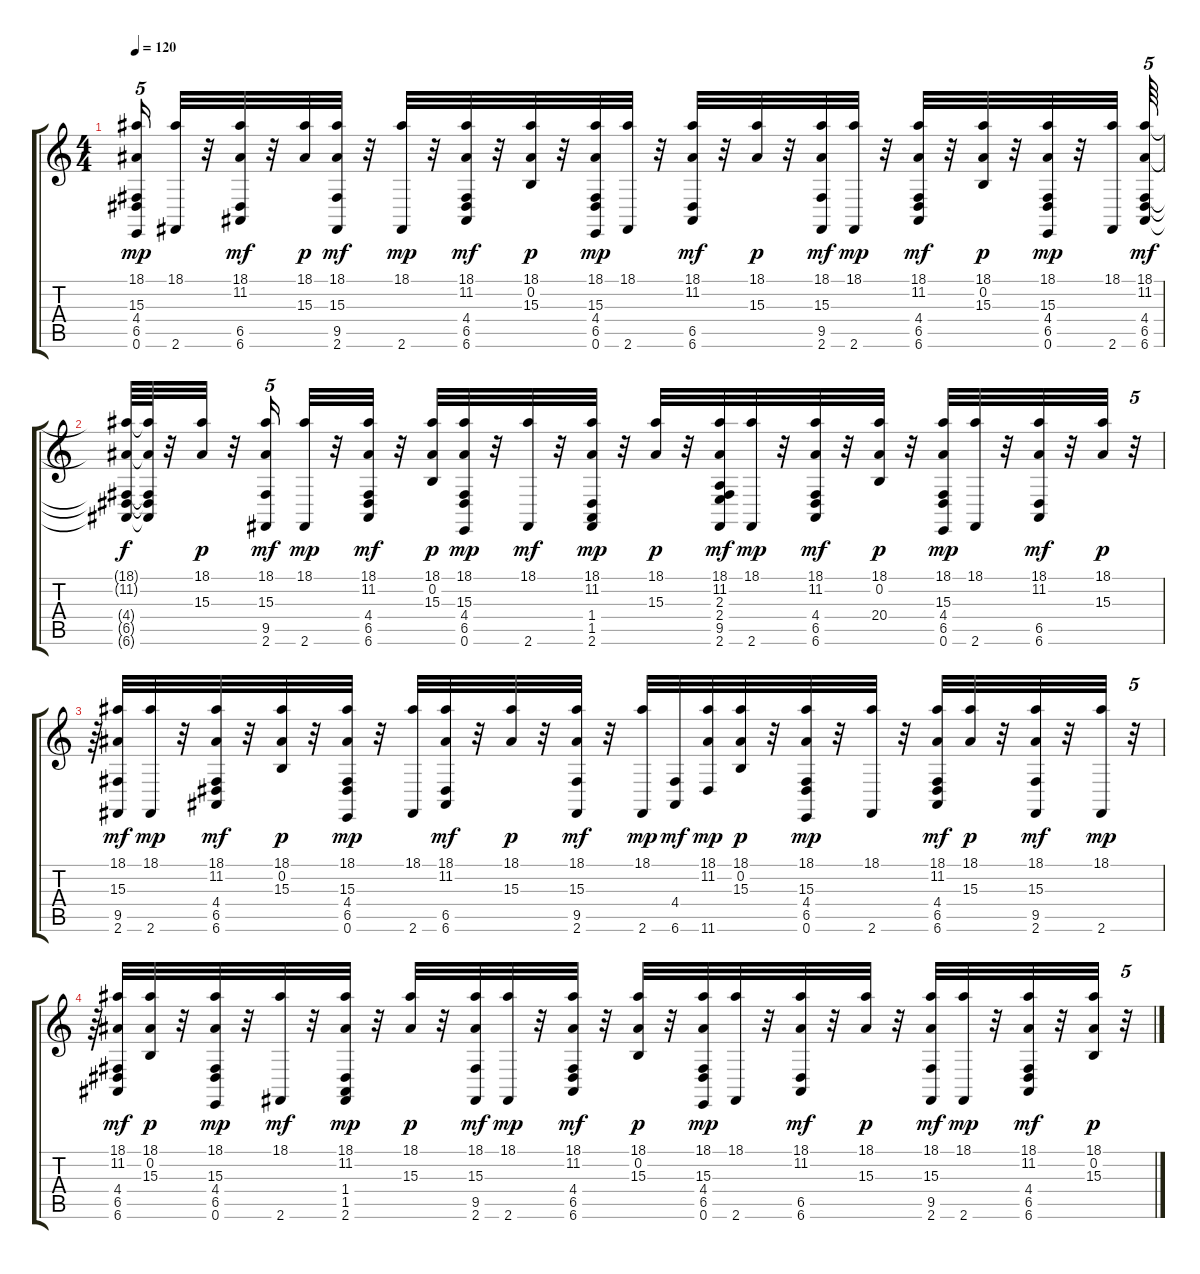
\track "" {instrument drawbarorgan}
\staff {score tabs}
\tuning (E4 B3 G3 D3 A2 E2) {hide}
\ts (4 4)
\tempo 120
\clef g2
\ks c
(18.1 15.3 4.4 6.5 0.6).16{tu (5 4) dy mp} (18.1 2.6).32 r.32 (18.1 11.2 6.5 6.6).32{dy mf} r.32 (18.1 15.3).32{dy p} (18.1 15.3 9.5 2.6).32{dy mf} r.32 (18.1 2.6).32{dy mp} r.32 (18.1 11.2 4.4 6.5 6.6).32{dy mf} r.32 (18.1 0.2 15.3).32{dy p} r.32 (18.1 15.3 4.4 6.5 0.6).32{dy mp} (18.1 2.6).32 r.32 (18.1 11.2 6.5 6.6).32{dy mf} r.32 (18.1 15.3).32{dy p} r.32 (18.1 15.3 9.5 2.6).32{dy mf} (18.1 2.6).32{dy mp} r.32 (18.1 11.2 4.4 6.5 6.6).32{dy mf} r.32 (18.1 0.2 15.3).32{dy p} r.32 (18.1 15.3 4.4 6.5 0.6).32{dy mp} r.32 (18.1 2.6).32 (18.1 11.2 4.4 6.5 6.6).64{tu (5 4) dy mf} |
(18.1{t} 11.2{t} 4.4{t} 6.5{t} 6.6{t}).64{dy f} (18.1{t} 11.2{t} 4.4{t} 6.5{t} 6.6{t}).64 r.32 (18.1 15.3).32{dy p} r.32 (18.1 15.3 9.5 2.6).16{tu (5 4) dy mf} (18.1 2.6).32{dy mp} r.32 (18.1 11.2 4.4 6.5 6.6).32{dy mf} r.32 (18.1 0.2 15.3).32{dy p} (18.1 15.3 4.4 6.5 0.6).32{dy mp} r.32 (18.1 2.6).32{dy mf} r.32 (18.1 11.2 1.4 1.5 2.6).32{dy mp} r.32 (18.1 15.3).32{dy p} r.32 (18.1 11.2 2.3 2.4 9.5 2.6).32{dy mf} (18.1 2.6).32{dy mp} r.32 (18.1 11.2 4.4 6.5 6.6).32{dy mf} r.32 (18.1 0.2 20.4).32{dy p} r.32 (18.1 15.3 4.4 6.5 0.6).32{dy mp} (18.1 2.6).32 r.32 (18.1 11.2 6.5 6.6).32{dy mf} r.32 (18.1 15.3).32{dy p} r.32{tu (5 4)} |
r.64 (18.1 15.3 9.5 2.6).32{dy mf} (18.1 2.6).32{dy mp} r.32 (18.1 11.2 4.4 6.5 6.6).32{dy mf} r.32 (18.1 0.2 15.3).32{dy p} r.32 (18.1 15.3 4.4 6.5 0.6).32{dy mp} r.32 (18.1 2.6).32 (18.1 11.2 6.5 6.6).32{dy mf} r.32 (18.1 15.3).32{dy p} r.32 (18.1 15.3 9.5 2.6).32{dy mf} r.32 (18.1 2.6).32{dy mp} (4.4 6.6).32{dy mf} (18.1 11.2 11.6).32{dy mp} (18.1 0.2 15.3).32{dy p} r.32 (18.1 15.3 4.4 6.5 0.6).32{dy mp} r.32 (18.1 2.6).32 r.32 (18.1 11.2 4.4 6.5 6.6).32{dy mf} (18.1 15.3).32{dy p} r.32 (18.1 15.3 9.5 2.6).32{dy mf} r.32 (18.1 2.6).32{dy mp} r.32{tu (5 4)} |
r.64 (18.1 11.2 4.4 6.5 6.6).32{dy mf} (18.1 0.2 15.3).32{dy p} r.32 (18.1 15.3 4.4 6.5 0.6).32{dy mp} r.32 (18.1 2.6).32{dy mf} r.32 (18.1 11.2 1.4 1.5 2.6).32{dy mp} r.32 (18.1 15.3).32{dy p} r.32 (18.1 15.3 9.5 2.6).32{dy mf} (18.1 2.6).32{dy mp} r.32 (18.1 11.2 4.4 6.5 6.6).32{dy mf} r.32 (18.1 0.2 15.3).32{dy p} r.32 (18.1 15.3 4.4 6.5 0.6).32{dy mp} (18.1 2.6).32 r.32 (18.1 11.2 6.5 6.6).32{dy mf} r.32 (18.1 15.3).32{dy p} r.32 (18.1 15.3 9.5 2.6).32{dy mf} (18.1 2.6).32{dy mp} r.32 (18.1 11.2 4.4 6.5 6.6).32{dy mf} r.32 (18.1 0.2 15.3).32{dy p} r.32{tu (5 4)}
